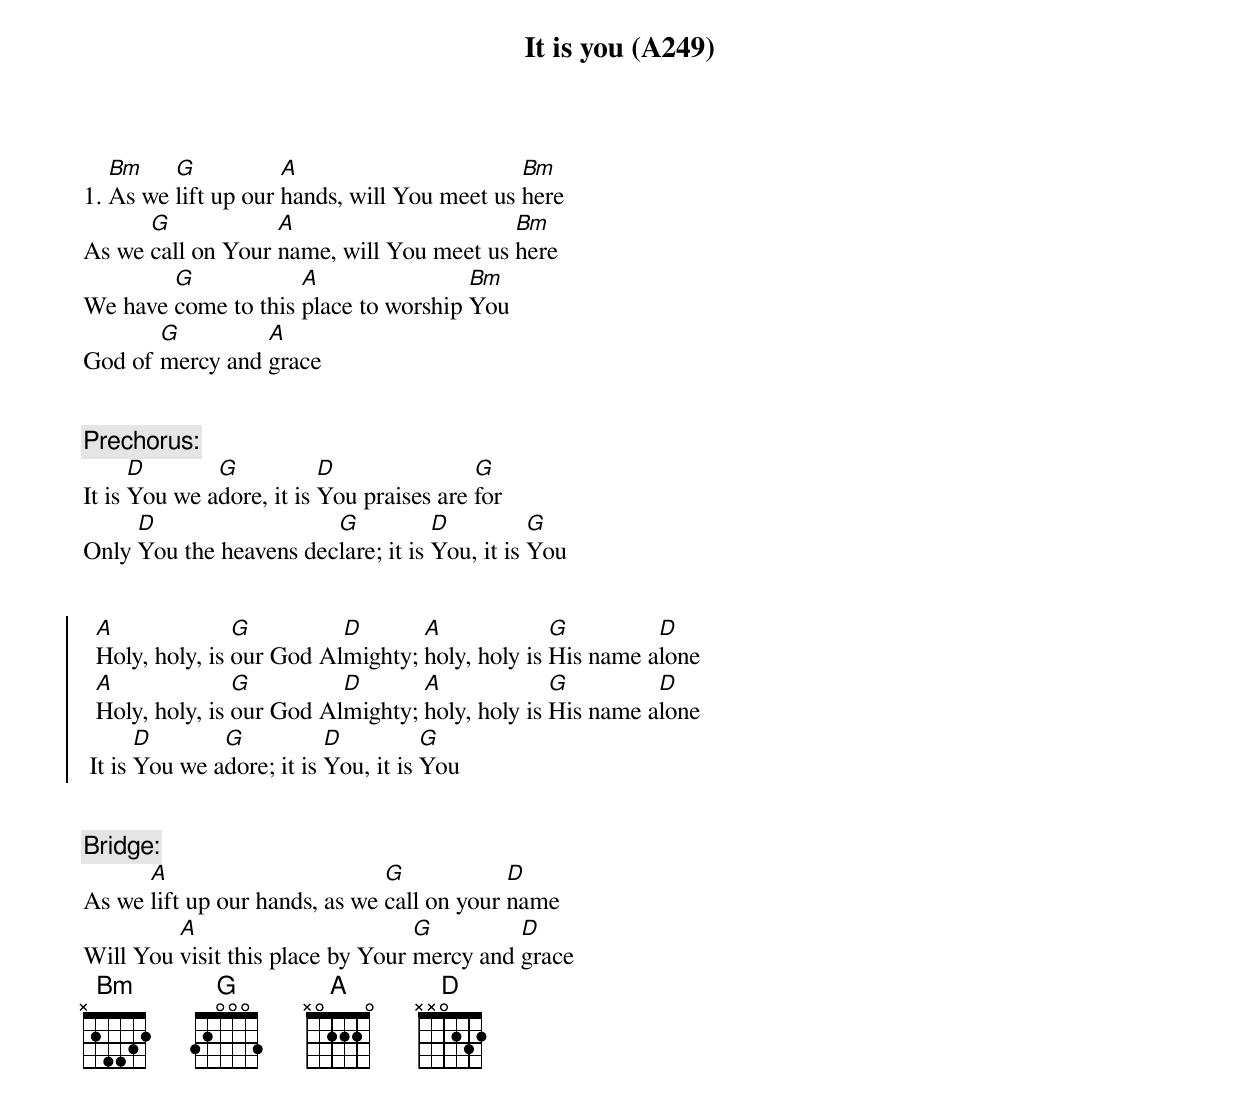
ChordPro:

{title: It is you (A249)}
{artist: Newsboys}

1. [Bm]As we [G]lift up our [A]hands, will You meet us [Bm]here
As we [G]call on Your [A]name, will You meet us [Bm]here
We have [G]come to this [A]place to worship [Bm]You
God of [G]mercy and [A]grace


{comment: Prechorus:}
It is [D]You we a[G]dore, it is [D]You praises are [G]for
Only [D]You the heavens dec[G]lare; it is [D]You, it is [G]You


{soc}
  [A]Holy, holy, is [G]our God Al[D]mighty; [A]holy, holy is [G]His name a[D]lone
  [A]Holy, holy, is [G]our God Al[D]mighty; [A]holy, holy is [G]His name a[D]lone
 It is [D]You we a[G]dore; it is [D]You, it is [G]You
 {eoc}


{comment: Bridge:}
As we [A]lift up our hands, as we [G]call on your [D]name
Will You [A]visit this place by Your [G]mercy and [D]grace
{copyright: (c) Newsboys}
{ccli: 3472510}
